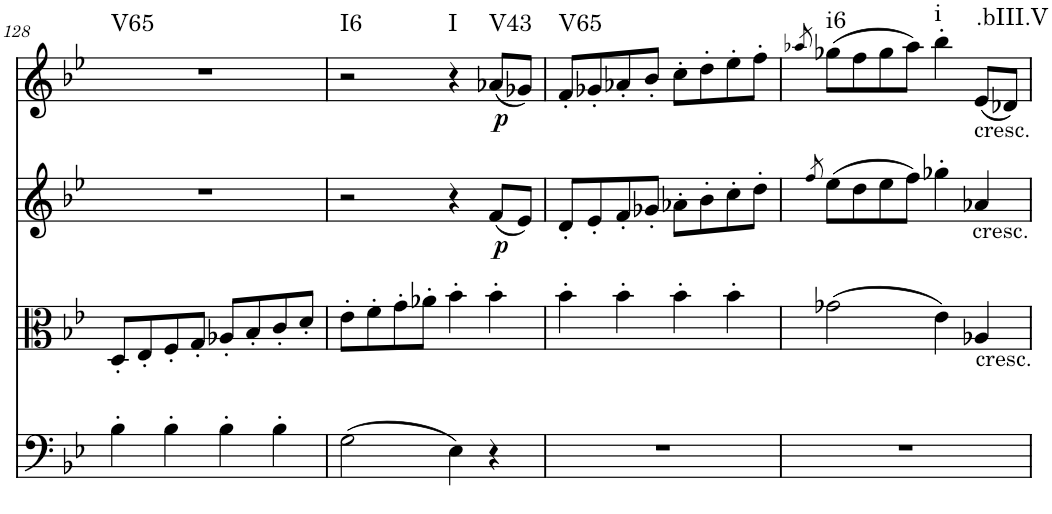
**kern	**kern	**kern	**dynam	**kern	**dynam	**harte
*part4	*part3	*part2	*part2	*part1	*part1	*part1
*staff4	*staff3	*staff2	*staff2	*staff1	*staff1	*
*I"Violoncello	*I"Viola	*I"Violin II	*	*I"Violin I	*	*
*I'Vc	*I'Vla	*I'Vln	*	*I'Vln	*	*
!!LO:PB:g=z
*clefF4	*clefC3	*clefG2	*	*clefG2	*	*
*k[b-e-]	*k[b-e-]	*k[b-e-]	*	*k[b-e-]	*	*
*B-:	*B-:	*B-:	*	*B-:	*	*
*M2/2	*M2/2	*M2/2	*	*M2/2	*	*
=128	=128	=128	=128	=128	=128	=128
!	!	!	!	!	!	!LO:H:kt=V65
4B-'\	8D'/L	1r	.	1r	.	N
.	8E-'/	.	.	.	.	.
4B-'\	8F'/	.	.	.	.	.
.	8G'/J	.	.	.	.	.
4B-'\	8A-X'/L	.	.	.	.	.
.	8B-'/	.	.	.	.	.
4B-'\	8c'/	.	.	.	.	.
.	8d'/J	.	.	.	.	.
=129	=129	=129	=129	=129	=129	=129
!	!	!	!	!	!	!LO:H:kt=I6
(2G\	8e-'\L	2r	.	2r	.	N
.	8f'\	.	.	.	.	.
.	8g'\	.	.	.	.	.
.	8a-X'\J	.	.	.	.	.
!	!	!	!	!	!	!LO:H:kt=I
4E-\)	4b-'\	4r	.	4r	.	N
!	!	!	!LO:DY:b	!	!LO:DY:b	!LO:H:kt=V43
4r	4b-'\	(8f/L	p	(8a-X/L	p	N
.	.	8e-/J)	.	8g-X/J)	.	.
=130	=130	=130	=130	=130	=130	=130
!	!	!	!	!	!	!LO:H:kt=V65
1r	4b-'\	8d'/L	.	8f'/L	.	N
.	.	8e-'/	.	8g-X'/	.	.
.	4b-'\	8f'/	.	8a-X'/	.	.
.	.	8g-X'/J	.	8b-'/J	.	.
.	4b-'\	8a-X'\L	.	8cc'\L	.	.
.	.	8b-'\	.	8dd'\	.	.
.	4b-'\	8cc'\	.	8ee-'\	.	.
.	.	8dd'\J	.	8ff'\J	.	.
=131	=131	=131	=131	=131	=131	=131
.	.	8qff/	.	8qaa-X/	.	.
!	!	!	!	!	!	!LO:H:kt=i6
1r	(2g-X\	(8ee-\L	.	(8gg-X\L	.	N
.	.	8dd\	.	8ff\	.	.
.	.	8ee-\	.	8gg-\	.	.
.	.	8ff\J)	.	8aa-\J)	.	.
!	!	!	!	!	!	!LO:H:kt=i
.	4e-\)	4gg-X'\	.	4bb-'\	.	N
!	!	!	!	!LO:TX:b:t=cresc.	!	!
!	!	!LO:TX:b:t=cresc.	!	!	!	!
!	!LO:TX:b:t=cresc.	!	!	!	!	!LO:H:kt=.bIII.V
.	4A-X/	4a-X/	.	(8e-/L	.	N
.	.	.	.	8d-X/J)	.	.
=	=	=	=	=	=	=
*-	*-	*-	*-	*-	*-	*-
